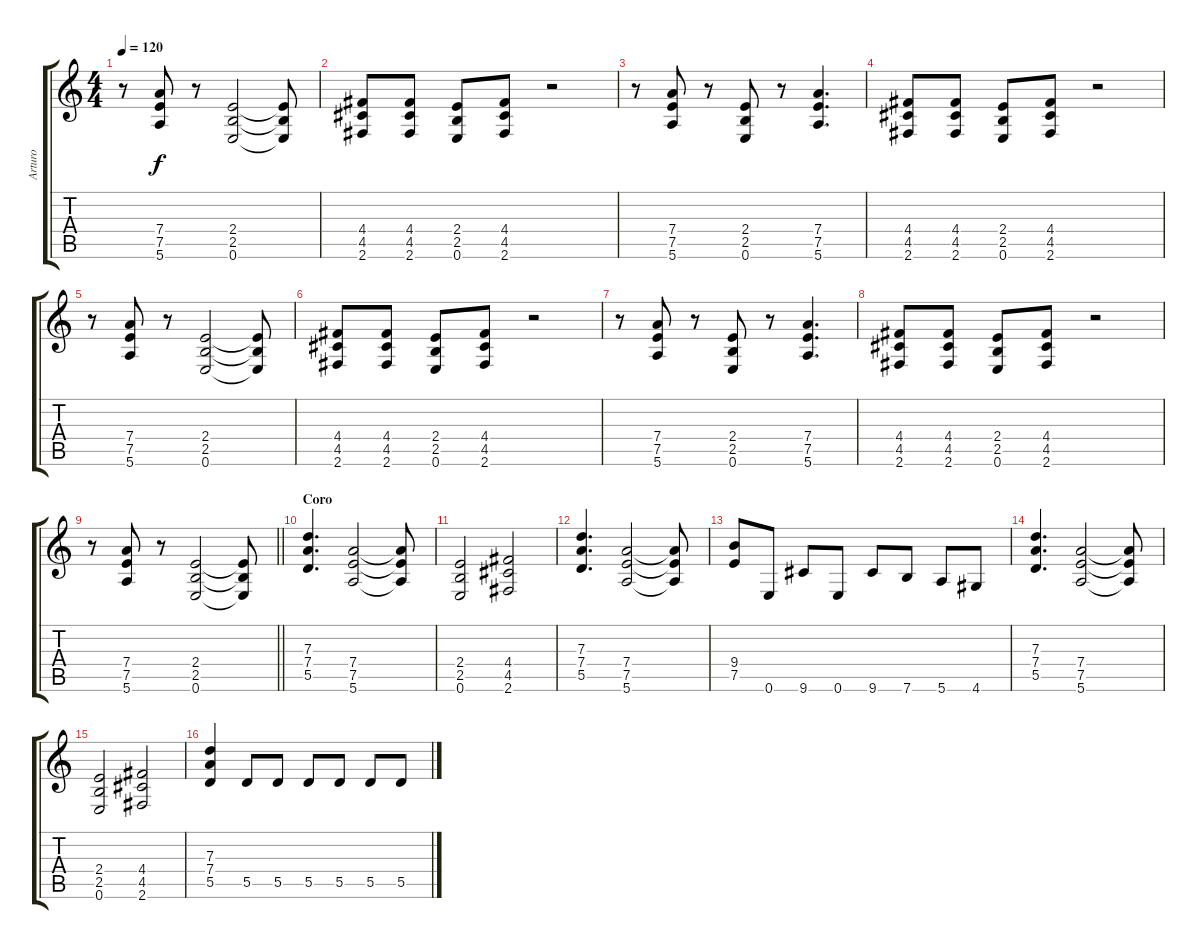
\track ("Arturo" "Arturo") {instrument distortionguitar}
\staff {score tabs}
\tuning (E4 B3 G3 D3 A2 E2) {hide}
\ts (4 4)
\tempo 120
\clef g2
\ks c
r.8{dy f} (7.4 7.5 5.6).8 r.8 (2.4 2.5 0.6).2 (2.4{t} 2.5{t} 0.6{t}).8 |
(4.4 4.5 2.6).8 (4.4 4.5 2.6).8 (2.4 2.5 0.6).8 (4.4 4.5 2.6).8 r.2 |
r.8 (7.4 7.5 5.6).8 r.8 (2.4 2.5 0.6).8 r.8 (7.4 7.5 5.6).4{d} |
(4.4 4.5 2.6).8 (4.4 4.5 2.6).8 (2.4 2.5 0.6).8 (4.4 4.5 2.6).8 r.2 |
r.8 (7.4 7.5 5.6).8 r.8 (2.4 2.5 0.6).2 (2.4{t} 2.5{t} 0.6{t}).8 |
(4.4 4.5 2.6).8 (4.4 4.5 2.6).8 (2.4 2.5 0.6).8 (4.4 4.5 2.6).8 r.2 |
r.8 (7.4 7.5 5.6).8 r.8 (2.4 2.5 0.6).8 r.8 (7.4 7.5 5.6).4{d} |
(4.4 4.5 2.6).8 (4.4 4.5 2.6).8 (2.4 2.5 0.6).8 (4.4 4.5 2.6).8 r.2 |
\barLineRight lightlight
r.8 (7.4 7.5 5.6).8 r.8 (2.4 2.5 0.6).2 (2.4{t} 2.5{t} 0.6{t}).8 |
\section ("" "Coro")
(7.3 7.4 5.5).4{d} (7.4 7.5 5.6).2 (7.4{t} 7.5{t} 5.6{t}).8 |
(2.4 2.5 0.6).2 (4.4 4.5 2.6).2 |
(7.3 7.4 5.5).4{d} (7.4 7.5 5.6).2 (7.4{t} 7.5{t} 5.6{t}).8 |
(9.4 7.5).8 0.6.8 9.6.8 0.6.8 9.6.8 7.6.8 5.6.8 4.6.8 |
(7.3 7.4 5.5).4{d} (7.4 7.5 5.6).2 (7.4{t} 7.5{t} 5.6{t}).8 |
(2.4 2.5 0.6).2 (4.4 4.5 2.6).2 |
(7.3 7.4 5.5).4 5.5.8 5.5.8 5.5.8 5.5.8 5.5.8 5.5.8
